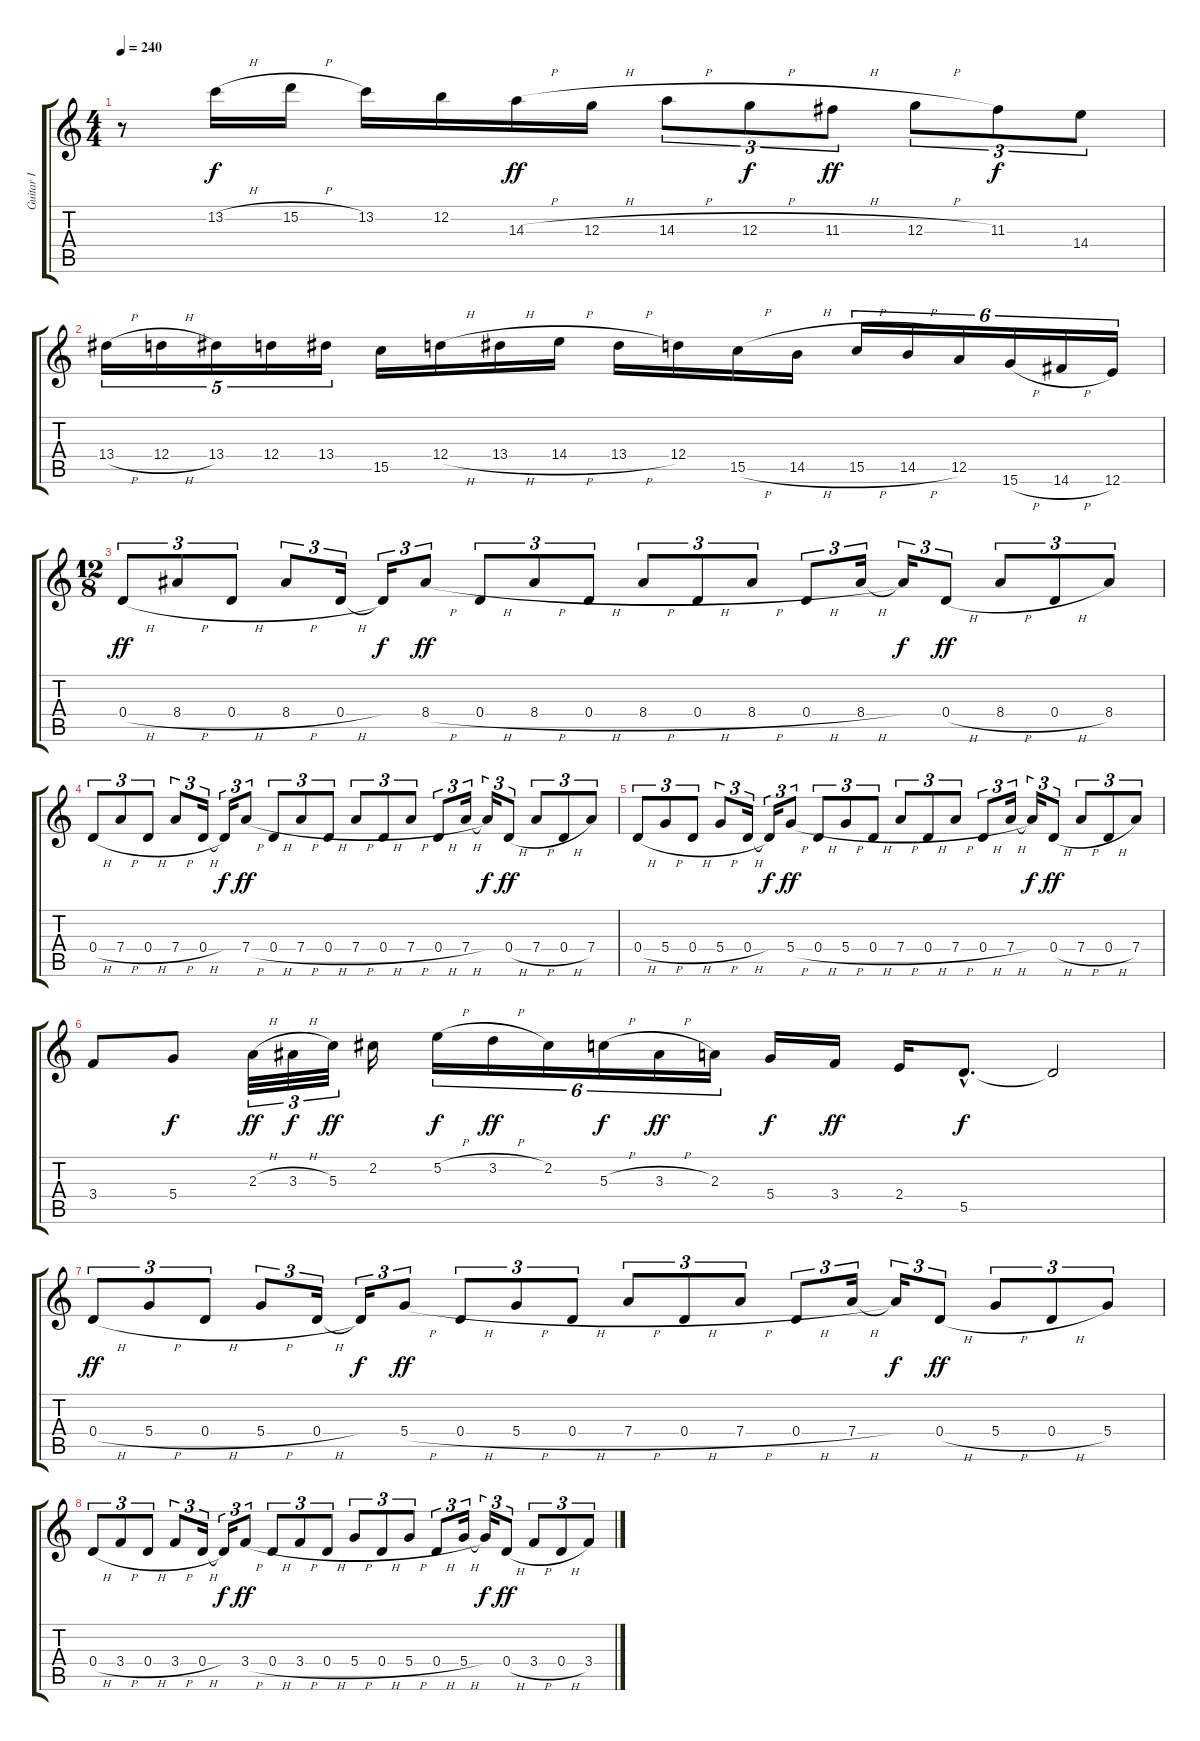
\track ("Guitar I" "Guitar I") {instrument overdrivenguitar}
\staff {score tabs}
\tuning (E4 B3 G3 D3 A2 E2) {hide}
\ts (4 4)
\tempo 240
\clef g2
\ks c
r.8{dy ff} 13.2{h}.16{dy f} 15.2{h}.16 13.2.16 12.2.16 14.3{h}.16{dy ff} 12.3{h}.16 14.3{h}.8{tu (3 2)} 12.3{h}.8{tu (3 2) dy f} 11.3{h}.8{tu (3 2) dy ff} 12.3{h}.8{tu (3 2)} 11.3.8{tu (3 2) dy f} 14.4.8{tu (3 2)} |
13.4{h}.16{tu (5 4)} 12.4{h}.16{tu (5 4)} 13.4.16{tu (5 4)} 12.4.16{tu (5 4)} 13.4.16{tu (5 4)} 15.5.16 12.4{h}.16 13.4{h}.16 14.4{h}.16 13.4{h}.16 12.4.16 15.5{h}.16 14.5{h}.16 15.5{h}.16{tu (6 4)} 14.5{h}.16{tu (6 4)} 12.5.16{tu (6 4)} 15.6{h}.16{tu (6 4)} 14.6{h}.16{tu (6 4)} 12.6.16{tu (6 4)} |
\ts (12 8)
0.4{h}.8{tu (3 2) dy ff} 8.4{h}.8{tu (3 2)} 0.4{h}.8{tu (3 2)} 8.4{h}.8{tu (3 2)} 0.4{h}.16{tu (3 2)} 0.4{t}.16{tu (3 2) dy f} 8.4{h}.8{tu (3 2) dy ff} 0.4{h}.8{tu (3 2)} 8.4{h}.8{tu (3 2)} 0.4{h}.8{tu (3 2)} 8.4{h}.8{tu (3 2)} 0.4{h}.8{tu (3 2)} 8.4{h}.8{tu (3 2)} 0.4{h}.8{tu (3 2)} 8.4{h}.16{tu (3 2)} 8.4{t}.16{tu (3 2) dy f} 0.4{h}.8{tu (3 2) dy ff} 8.4{h}.8{tu (3 2)} 0.4{h}.8{tu (3 2)} 8.4.8{tu (3 2)} |
0.4{h}.8{tu (3 2)} 7.4{h}.8{tu (3 2)} 0.4{h}.8{tu (3 2)} 7.4{h}.8{tu (3 2)} 0.4{h}.16{tu (3 2)} 0.4{t}.16{tu (3 2) dy f} 7.4{h}.8{tu (3 2) dy ff} 0.4{h}.8{tu (3 2)} 7.4{h}.8{tu (3 2)} 0.4{h}.8{tu (3 2)} 7.4{h}.8{tu (3 2)} 0.4{h}.8{tu (3 2)} 7.4{h}.8{tu (3 2)} 0.4{h}.8{tu (3 2)} 7.4{h}.16{tu (3 2)} 7.4{t}.16{tu (3 2) dy f} 0.4{h}.8{tu (3 2) dy ff} 7.4{h}.8{tu (3 2)} 0.4{h}.8{tu (3 2)} 7.4.8{tu (3 2)} |
0.4{h}.8{tu (3 2)} 5.4{h}.8{tu (3 2)} 0.4{h}.8{tu (3 2)} 5.4{h}.8{tu (3 2)} 0.4{h}.16{tu (3 2)} 0.4{t}.16{tu (3 2) dy f} 5.4{h}.8{tu (3 2) dy ff} 0.4{h}.8{tu (3 2)} 5.4{h}.8{tu (3 2)} 0.4{h}.8{tu (3 2)} 7.4{h}.8{tu (3 2)} 0.4{h}.8{tu (3 2)} 7.4{h}.8{tu (3 2)} 0.4{h}.8{tu (3 2)} 7.4{h}.16{tu (3 2)} 7.4{t}.16{tu (3 2) dy f} 0.4{h}.8{tu (3 2) dy ff} 7.4{h}.8{tu (3 2)} 0.4{h}.8{tu (3 2)} 7.4.8{tu (3 2)} |
3.4.8 5.4.8{dy f} 2.3{h}.32{tu (3 2) dy ff} 3.3{h}.32{tu (3 2) dy f} 5.3.32{tu (3 2) dy ff} 2.2.16 5.2{h}.16{tu (6 4) dy f} 3.2{h}.16{tu (6 4) dy ff} 2.2.16{tu (6 4)} 5.3{h}.16{tu (6 4) dy f} 3.3{h}.16{tu (6 4) dy ff} 2.3.16{tu (6 4)} 5.4.16{dy f} 3.4.16{dy ff} 2.4.16 5.5{hac}.8{d dy f} 5.5{t}.2 |
0.4{h}.8{tu (3 2) dy ff} 5.4{h}.8{tu (3 2)} 0.4{h}.8{tu (3 2)} 5.4{h}.8{tu (3 2)} 0.4{h}.16{tu (3 2)} 0.4{t}.16{tu (3 2) dy f} 5.4{h}.8{tu (3 2) dy ff} 0.4{h}.8{tu (3 2)} 5.4{h}.8{tu (3 2)} 0.4{h}.8{tu (3 2)} 7.4{h}.8{tu (3 2)} 0.4{h}.8{tu (3 2)} 7.4{h}.8{tu (3 2)} 0.4{h}.8{tu (3 2)} 7.4{h}.16{tu (3 2)} 7.4{t}.16{tu (3 2) dy f} 0.4{h}.8{tu (3 2) dy ff} 5.4{h}.8{tu (3 2)} 0.4{h}.8{tu (3 2)} 5.4.8{tu (3 2)} |
0.4{h}.8{tu (3 2)} 3.4{h}.8{tu (3 2)} 0.4{h}.8{tu (3 2)} 3.4{h}.8{tu (3 2)} 0.4{h}.16{tu (3 2)} 0.4{t}.16{tu (3 2) dy f} 3.4{h}.8{tu (3 2) dy ff} 0.4{h}.8{tu (3 2)} 3.4{h}.8{tu (3 2)} 0.4{h}.8{tu (3 2)} 5.4{h}.8{tu (3 2)} 0.4{h}.8{tu (3 2)} 5.4{h}.8{tu (3 2)} 0.4{h}.8{tu (3 2)} 5.4{h}.16{tu (3 2)} 5.4{t}.16{tu (3 2) dy f} 0.4{h}.8{tu (3 2) dy ff} 3.4{h}.8{tu (3 2)} 0.4{h}.8{tu (3 2)} 3.4.8{tu (3 2)}
